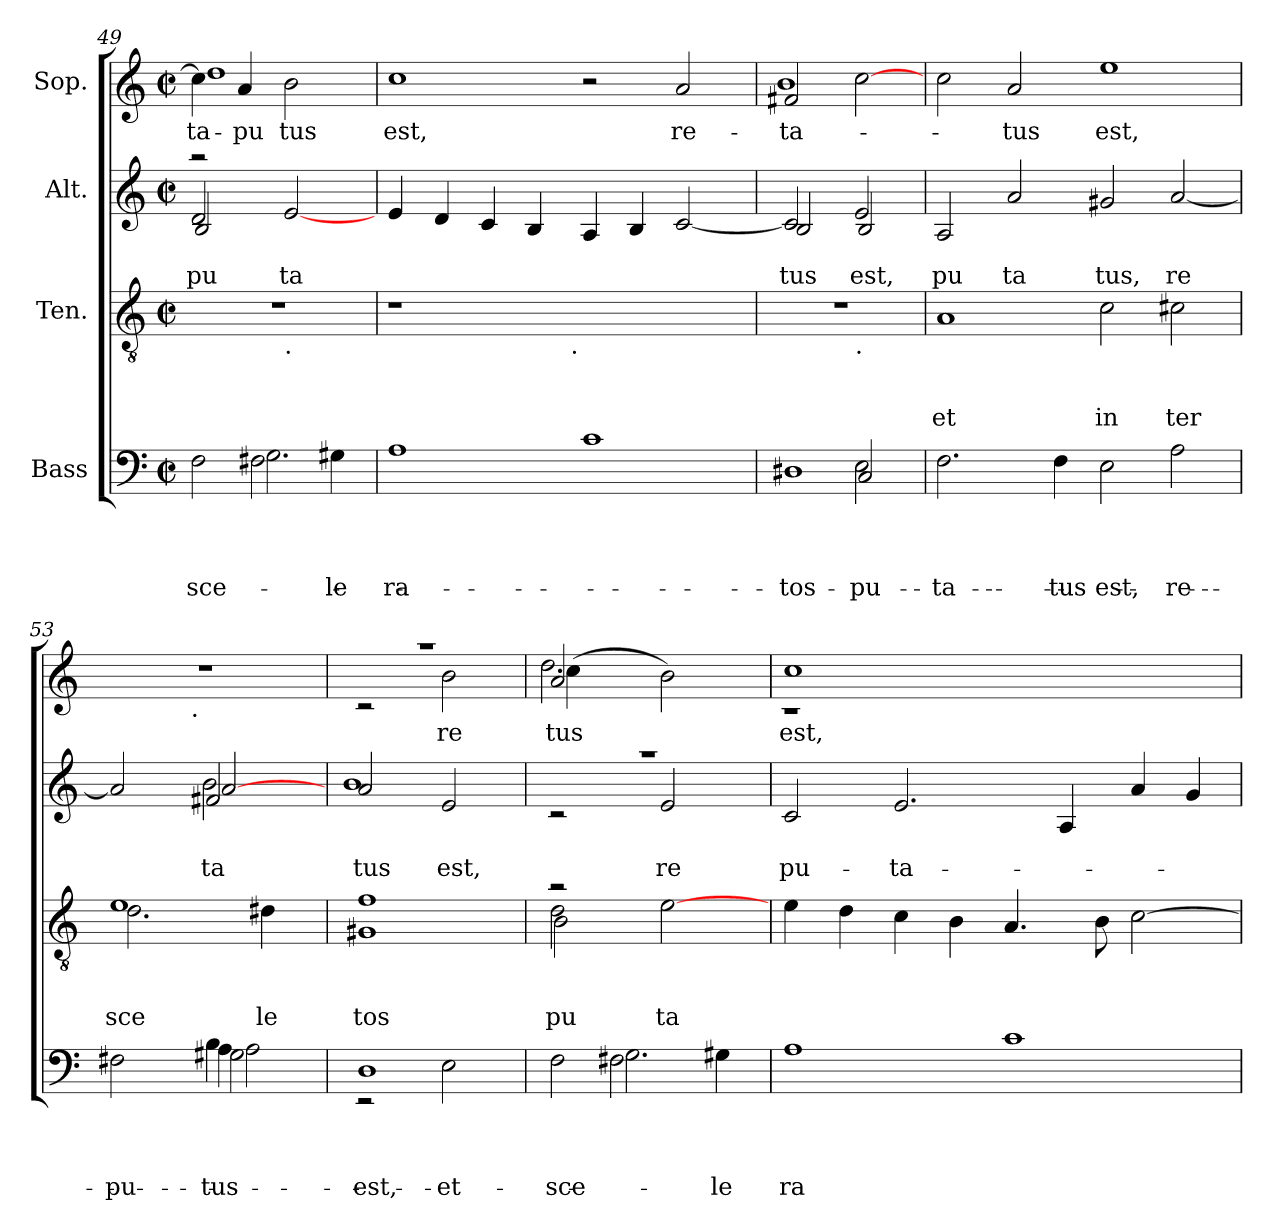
**kern	**text	**text	**text	**text	**kern	**text	**text	**text	**kern	**text	**text	**kern	**text
*part4	*part4	*part4	*part4	*part4	*part3	*part3	*part3	*part3	*part2	*part2	*part2	*part1	*part1
*staff4	*staff4	*staff4	*staff4	*staff4	*staff3	*staff3	*staff3	*staff3	*staff2	*staff2	*staff2	*staff1	*staff1
*I"Bass	*	*	*	*	*I"Ten.	*	*	*	*I"Alt.	*	*	*I"Sop.	*
*clefF4	*	*	*	*	*clefGv2	*	*	*	*clefG2	*	*	*clefG2	*
*k[]	*	*	*	*	*k[]	*	*	*	*k[]	*	*	*k[]	*
*C:	*	*	*	*	*C:	*	*	*	*C:	*	*	*C:	*
*M2/2	*	*	*	*	*M2/2	*	*	*	*M2/2	*	*	*M2/2	*
*met(c|)	*	*	*	*	*met(c|)	*	*	*	*met(c|)	*	*	*met(c|)	*
=49	=49	=49	=49	=49	=49	=49	=49	=49	=49	=49	=49	=49	=49
!	!	!	!	!LO:LY:b	!	!	!	!	!	!	!	!	!
*^	*	*	*	*	*	*	*	*	*	*	*	*	*
!	!	!	!	!	!LO:LY:b	!	!	!	!	!	!	!	!	!
*	*^	*	*	*	*	*	*	*	*	*	*	*	*	*
!	!	!	!	!	!	!LO:LY:b	!	!	!	!	!	!	!LO:LY:b	!	!
*	*	*	*	*	*	*	*	*	*	*	*^	*	*	*	*
*	*	*	*	*	*	*	*	*	*	*	*	*^	*	*	*	*
!	!	!	!	!	!	!	!	!	!	!	!	!	!	!	!LO:LY:b	!	!LO:LY:b
*	*	*	*	*	*	*	*^	*	*	*	*	*	*	*	*	*^	*
2F\	2F#X\	2.G\	.	.	.	sce-	1r	2ryy	.	.	.	2raa	2d/	2B/	.	pu	4cc\]	1dd	ta-
!	!	!	!	!	!	!	!	!	!	!	!	!	!	!	!	!	!	!	!LO:LY:b
.	.	.	.	.	.	.	.	.	.	.	.	.	.	.	.	.	4a/	.	pu
!	!	!	!	!	!	!	!	!LO:TX:b:t=.	!	!	!	!	!	!	!	!	!	!	!
!	!	!	!	!	!	!	!	!	!	!	!	!	!	!	!	!LO:LY:b	!	!	!LO:LY:b
2ryy	2ryy	.	.	.	.	.	.	2ryy	.	.	.	2ryy	2ryy	[<2e/	.	ta	2b\	.	tus
!	!	!	!	!	!	!LO:LY:b	!	!	!	!	!	!	!	!	!	!	!	!	!
.	.	4G#X\	.	.	.	-le-	.	.	.	.	.	.	.	.	.	.	.	.	.
*	*	*	*	*	*	*	*	*	*	*	*	*v	*v	*v	*	*	*	*	*
*	*	*	*	*	*	*	*	*	*	*	*	*	*	*	*v	*v	*
=50	=50	=50	=50	=50	=50	=50	=50	=50	=50	=50	=50	=50	=50	=50	=50	=50
!	!	!	!	!	!	!LO:LY:b	!	!	!	!	!	!	!	!	!	!LO:LY:b
*v	*v	*v	*	*	*	*	*	*	*	*	*	*	*	*	*	*
1A	.	.	.	-ra-	1r	2ryy	.	.	.	4e/	.	.	1cc	-est,
.	.	.	.	.	.	.	.	.	.	4d/	.	.	.	.
.	.	.	.	.	.	4...ryy	.	.	.	4c/	.	.	.	.
.	.	.	.	.	.	.	.	.	.	4B/	.	.	.	.
!	!	!	!	!	!	!LO:TX:b:t=.	!	!	!	!	!	!	!	!
.	.	.	.	.	.	1ryy	.	.	.	.	.	.	.	.
1c	.	.	.	.	1ryy	.	.	.	.	4A/	.	.	2r	.
.	.	.	.	.	.	.	.	.	.	4B/	.	.	.	.
!	!	!	!	!	!	!	!	!	!	!	!	!	!	!LO:LY:b
.	.	.	.	.	.	.	.	.	.	[<2c/	.	.	2a/	re-
.	.	.	.	.	.	32ryy	.	.	.	.	.	.	.	.
=51	=51	=51	=51	=51	=51	=51	=51	=51	=51	=51	=51	=51	=51	=51
!	!	!	!	!LO:LY:b	!	!	!	!	!	!	!	!LO:LY:b	!	!LO:LY:b
*^	*	*	*	*	*	*	*	*	*	*^	*	*	*^	*
*	*^	*	*	*	*	*	*	*	*	*	*	*	*	*	*	*	*
!	!	!	!	!	!	!	!	!	!	!	!	!	!	!	!	!	!	!LO:LY:b
1D#X	2ryy	2ryy	.	.	.	-tos	1r	2ryy	.	.	.	2c/]	2B/	.	tus	2f#X/	1b	-ta-
!	!	!	!	!	!	!	!	!LO:TX:b:t=.	!	!	!	!	!	!	!	!	!	!
!	!	!	!	!	!	!LO:LY:b	!	!	!	!	!	!	!	!	!	!	!	!
!	!	!	!	!	!	!LO:LY:b	!	!	!	!	!	!	!	!	!LO:LY:b	!	!	!
!	!	!	!	!	!	!	!	!	!	!	!	!	!	!	!LO:LY:b	!	!	!
.	2E\	2C/	.	.	.	-pu-	.	2ryy	.	.	.	2e/	2B/	.	est,	[>2cc\	.	.
*	*	*	*	*	*	*	*	*	*	*	*	*	*	*	*	*v	*v	*
=52	=52	=52	=52	=52	=52	=52	=52	=52	=52	=52	=52	=52	=52	=52	=52	=52	=52
!	!	!	!	!	!	!LO:LY:b	!	!	!	!	!LO:LY:b	!	!	!	!LO:LY:b	!	!
*v	*v	*v	*	*	*	*	*	*	*	*	*	*v	*v	*	*	*	*
*	*	*	*	*	*v	*v	*	*	*	*	*	*	*	*
2.F\	.	.	.	-ta-	1A	.	.	et	2A/	.	pu	2cc\	.
!	!	!	!	!	!	!	!	!	!	!	!LO:LY:b	!	!LO:LY:b
.	.	.	.	.	.	.	.	.	2a/	.	ta	2a/	-tus
!	!	!	!	!LO:LY:b	!	!	!	!	!	!	!	!	!
4F\	.	.	.	-tus	.	.	.	.	.	.	.	.	.
!	!	!	!	!LO:LY:b	!	!	!	!LO:LY:b	!	!	!LO:LY:b	!	!LO:LY:b
2E\	.	.	.	est,	2c\	.	.	in	2g#X/	.	tus,	1ee	est,
!	!	!	!	!LO:LY:b	!	!	!	!LO:LY:b	!	!	!LO:LY:b	!	!
2A\	.	.	.	re-	2c#X\	.	.	ter	[<2a/	.	re	.	.
=53	=53	=53	=53	=53	=53	=53	=53	=53	=53	=53	=53	=53	=53
!	!	!	!	!LO:LY:b	!	!	!	!LO:LY:b	!	!	!	!	!
*^	*	*	*	*	*^	*	*	*	*	*	*	*	*
*	*^	*	*	*	*	*	*	*	*	*	*	*	*	*	*
*	*	*^	*	*	*	*	*	*	*	*	*	*	*	*	*	*
!	!	!	!	!	!	!	!	!	!	!	!	!LO:LY:b	!	!	!	!	!
*	*	*	*	*	*	*	*	*	*	*	*	*	*^	*	*	*^	*
*	*	*	*	*	*	*	*	*	*	*	*	*	*	*^	*	*	*	*	*
2F#X\	2ryy	2ryy	2ryy	.	.	.	-pu-	1e	2.d\	.	.	sce	2a/]	2ryy	2ryy	.	.	1r	4...ryy	.
!	!	!	!	!	!	!	!	!	!	!	!	!	!	!	!	!	!	!	!LO:TX:b:t=.	!
.	.	.	.	.	.	.	.	.	.	.	.	.	.	.	.	.	.	.	2ryy	.
!	!	!	!	!	!	!	!LO:LY:b	!	!	!	!	!	!	!	!	!	!	!	!	!
!	!	!	!	!	!	!	!LO:LY:b	!	!	!	!	!	!	!	!	!	!LO:LY:b	!	!	!
!	!	!	!	!	!	!	!	!	!	!	!	!	!	!	!	!	!LO:LY:b	!	!	!
4B\	4A\	2G#X\	2A\	.	.	.	-tus	.	.	.	.	.	2f#X/	2b\	[>2a/	.	ta	.	.	.
!	!	!	!	!	!	!	!	!	!	!	!	!LO:LY:b	!	!	!	!	!	!	!	!
4ryy	4ryy	.	.	.	.	.	.	.	4d#X\	.	.	le	.	.	.	.	.	.	.	.
.	.	.	.	.	.	.	.	.	.	.	.	.	.	.	.	.	.	.	32ryy	.
!!LO:PB:g=z	!!
=54	=54	=54	=54	=54	=54	=54	=54	=54	=54	=54	=54	=54	=54	=54	=54	=54	=54	=54	=54	=54
!	!	!	!	!	!	!	!LO:LY:b	!	!	!	!	!LO:LY:b	!	!	!	!	!LO:LY:b	!	!	!
*	*v	*v	*v	*	*	*	*	*	*	*	*	*	*	*v	*v	*	*	*	*	*
*	*	*	*	*	*	*v	*v	*	*	*	*	*	*	*	*	*	*
1D	2rEE	.	.	.	est,	1G#X 1f	.	.	tos	2a/	1b	.	tus	1raa	2rc	.
!	!	!	!	!	!LO:LY:b	!	!	!	!	!	!	!	!LO:LY:b	!	!	!LO:LY:b
.	2E\	.	.	.	et	.	.	.	.	2e/	.	.	est,	.	2b\	re
=55	=55	=55	=55	=55	=55	=55	=55	=55	=55	=55	=55	=55	=55	=55	=55	=55
!	!	!	!	!	!LO:LY:b	!	!	!	!	!	!	!	!	!	!	!
!	!	!	!	!	!LO:LY:b	!	!	!	!	!	!	!	!	!	!	!
*	*^	*	*	*	*	*	*	*	*	*	*	*	*	*	*	*
!	!	!	!	!	!	!LO:LY:b	!	!	!	!LO:LY:b	!	!	!	!	!	!	!
*	*	*	*	*	*	*	*^	*	*	*	*	*	*	*	*	*	*
*	*	*	*	*	*	*	*	*^	*	*	*	*	*	*	*	*	*	*
!	!	!	!	!	!	!	!	!	!	!	!	!LO:LY:b	!	!	!	!	!	!	!LO:LY:b
!	!	!	!	!	!	!	!	!	!	!	!	!	!	!	!	!	!	!	!LO:LY:b
*	*	*	*	*	*	*	*	*	*	*	*	*	*	*	*	*	*	*^	*
!	!	!	!	!	!	!	!	!	!	!	!	!	!	!	!	!	!	!	!	!LO:LY:b
2F\	2F#X\	2.G\	.	.	.	sce	2ra	2d\	2B\	.	.	pu	1raa	2rc	.	.	2a/	2.dd\	(>4cc\	tus
.	.	.	.	.	.	.	.	.	.	.	.	.	.	.	.	.	.	.	4ryy	.
!	!	!	!	!	!	!	!	!	!	!	!	!LO:LY:b	!	!	!	!LO:LY:b	!	!	!	!
2ryy	2ryy	.	.	.	.	.	2ryy	2ryy	[>2e\	.	.	ta	.	2e/	.	re-	2ryy	.	2b\)	.
!	!	!	!	!	!	!LO:LY:b	!	!	!	!	!	!	!	!	!	!	!	!	!	!
.	.	4G#X\	.	.	.	le	.	.	.	.	.	.	.	.	.	.	.	4ryy	.	.
*	*	*	*	*	*	*	*v	*v	*v	*	*	*	*	*	*	*	*	*v	*v	*
*	*	*	*	*	*	*	*	*	*	*	*v	*v	*	*	*	*	*
=56	=56	=56	=56	=56	=56	=56	=56	=56	=56	=56	=56	=56	=56	=56	=56	=56
!	!	!	!	!	!	!LO:LY:b	!	!	!	!	!	!	!LO:LY:b	!	!	!LO:LY:b
*v	*v	*v	*	*	*	*	*	*	*	*	*	*	*	*	*	*
1A	.	.	.	ra	4e\	.	.	.	2c/	.	-pu-	1cc	1rc	est,
.	.	.	.	.	4d\	.	.	.	.	.	.	.	.	.
!	!	!	!	!	!	!	!	!	!	!	!LO:LY:b	!	!	!
.	.	.	.	.	4c\	.	.	.	2.e/	.	-ta-	.	.	.
.	.	.	.	.	4B\	.	.	.	.	.	.	.	.	.
1c	.	.	.	.	4.A/	.	.	.	.	.	.	1ryy	1ryy	.
.	.	.	.	.	.	.	.	.	4A/	.	.	.	.	.
.	.	.	.	.	8B\	.	.	.	.	.	.	.	.	.
.	.	.	.	.	[>2c\	.	.	.	4a/	.	.	.	.	.
.	.	.	.	.	.	.	.	.	4g/	.	.	.	.	.
*	*	*	*	*	*	*	*	*	*	*	*	*v	*v	*
=	=	=	=	=	=	=	=	=	=	=	=	=	=
*-	*-	*-	*-	*-	*-	*-	*-	*-	*-	*-	*-	*-	*-
